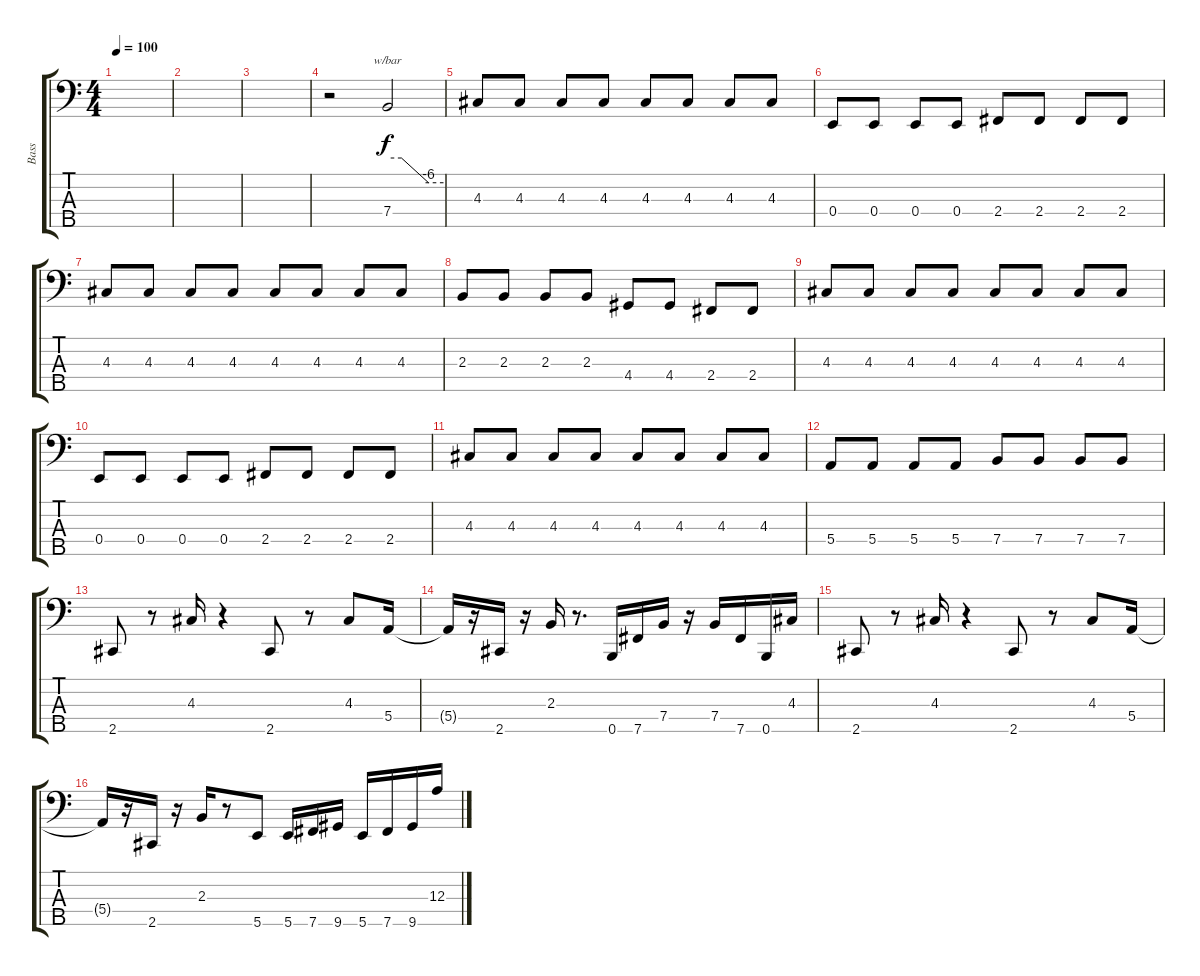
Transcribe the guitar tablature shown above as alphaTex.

\track ("Bass" "Bass") {instrument slapbass2}
\staff {score tabs}
\tuning (G2 D2 A1 E1 B0) {hide}
\ts (4 4)
\tempo 100
\clef f4
\ks c
|
|
|
r.2 7.4.2{tbe (custom default 0 0 15 0 44 -24 60 -24) instrument slapbass2} |
4.3.8{instrument electricbassfinger} 4.3.8 4.3.8 4.3.8 4.3.8 4.3.8 4.3.8 4.3.8 |
0.4.8 0.4.8 0.4.8 0.4.8 2.4.8 2.4.8 2.4.8 2.4.8 |
4.3.8 4.3.8 4.3.8 4.3.8 4.3.8 4.3.8 4.3.8 4.3.8 |
2.3.8 2.3.8 2.3.8 2.3.8 4.4.8 4.4.8 2.4.8 2.4.8 |
4.3.8{instrument electricbassfinger} 4.3.8 4.3.8 4.3.8 4.3.8 4.3.8 4.3.8 4.3.8 |
0.4.8 0.4.8 0.4.8 0.4.8 2.4.8 2.4.8 2.4.8 2.4.8 |
4.3.8 4.3.8 4.3.8 4.3.8 4.3.8 4.3.8 4.3.8 4.3.8 |
5.4.8 5.4.8 5.4.8 5.4.8 7.4.8 7.4.8 7.4.8 7.4.8 |
2.5.8{instrument slapbass2} r.8 4.3.16 r.4 2.5.8 r.8 4.3.8 5.4.16 |
5.4{t}.16 r.16 2.5.16 r.16 2.3.16 r.8{d} 0.5.16 7.5.16 7.4.16 r.16 7.4.16 7.5.16 0.5.16 4.3.16 |
2.5.8{instrument slapbass2} r.8 4.3.16 r.4 2.5.8 r.8 4.3.8 5.4.16 |
5.4{t}.16 r.16 2.5.16 r.16 2.3.16 r.8 5.5.8 5.5.16 7.5.16 9.5.16 5.5.16 7.5.16 9.5.16 12.3.16
